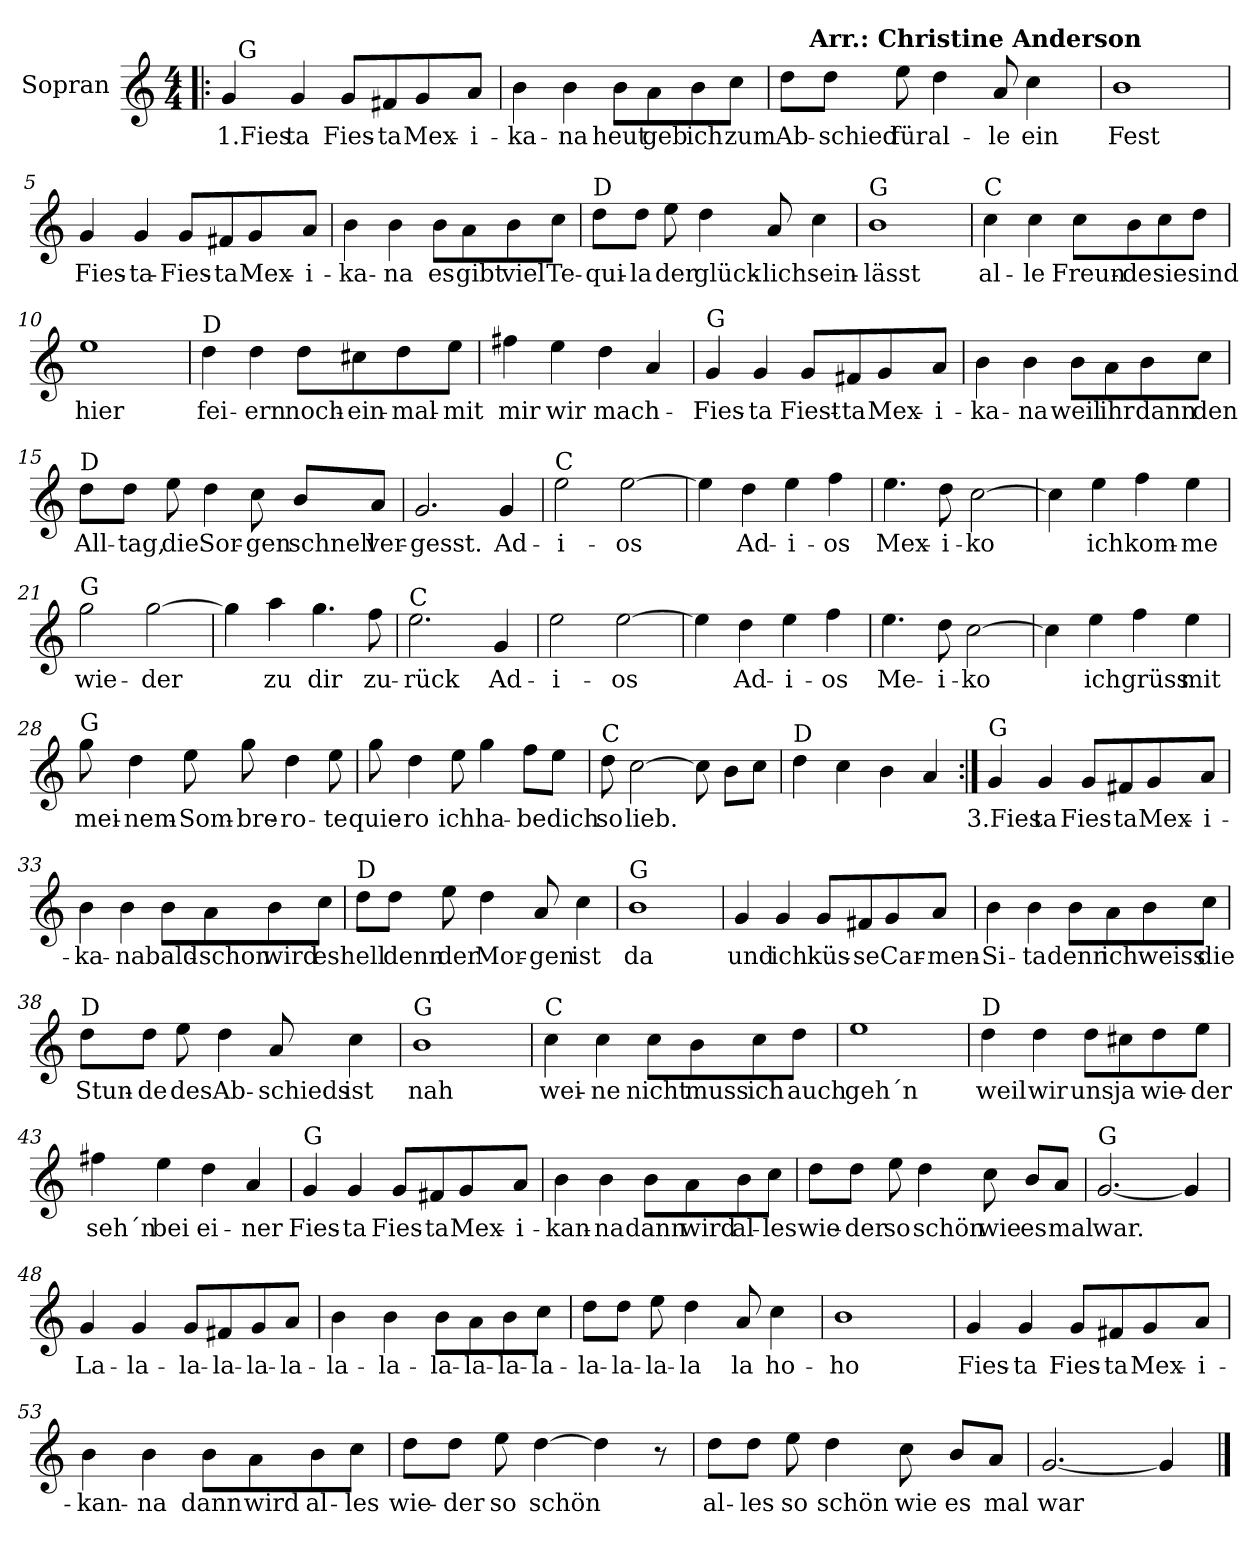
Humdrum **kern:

**kern	**text
*part1	*part1
*staff1	*staff1
*I"Sopran	*
*I'S	*
*clefG2	*
*k[]	*
*C:	*
*M4/4	*
=1!|:	=1!|:
!	!LO:LY:b
*^	*
4g/	32ryy	1.Fies
!	!LO:TX:a:t=G	!
.	2ryy	.
!	!	!LO:LY:b
4g/	.	ta
!	!	!LO:LY:b
8g/L	.	Fies-
.	4...ryy	.
!	!	!LO:LY:b
8f#X/	.	-ta
!	!	!LO:LY:b
8g/	.	Mex-
!	!	!LO:LY:b
8a/J	.	-i-
=2	=2	=2
!	!	!LO:LY:b
*v	*v	*
4b\	-ka-
!	!LO:LY:b
4b\	-na
!	!LO:LY:b
8b\L	heut
!	!LO:LY:b
8a\	geb
!	!LO:LY:b
8b\	ich
!	!LO:LY:b
8cc\J	zum
=3	=3
!LO:TX:a:t=D	!
!	!LO:LY:b
*^	*
8dd\L	16.ryy	Ab-
!	!LO:TX:a:B:t=Arr.&colon; Christine Anderson	!
.	2ryy	.
!	!	!LO:LY:b
8dd\J	.	-schied
!	!	!LO:LY:b
8ee\	.	für
!	!	!LO:LY:b
4dd\	.	al-
.	4ryy	.
!	!	!LO:LY:b
8a/	.	-le
!	!	!LO:LY:b
4cc\	.	ein
.	8ryy	.
.	32ryy	.
!!LO:LB:g=z	!!
=4	=4	=4
!LO:TX:a:t=G	!	!
!	!	!LO:LY:b
*v	*v	*
1b	Fest
=5	=5
!	!LO:LY:b
4g/	Fies-
!	!LO:LY:b
4g/	-ta-
!	!LO:LY:b
8g/L	-Fies-
!	!LO:LY:b
8f#X/	-ta
!	!LO:LY:b
8g/	Mex-
!	!LO:LY:b
8a/J	-i-
=6	=6
!	!LO:LY:b
4b\	-ka-
!	!LO:LY:b
4b\	-na
!	!LO:LY:b
8b\L	es
!	!LO:LY:b
8a\	gibt
!	!LO:LY:b
8b\	viel
!	!LO:LY:b
8cc\J	Te-
=7	=7
!LO:TX:a:t=D	!
!	!LO:LY:b
8dd\L	-qui-
!	!LO:LY:b
8dd\J	-la
!	!LO:LY:b
8ee\	der
!	!LO:LY:b
4dd\	glück-
!	!LO:LY:b
8a/	-lich
!	!LO:LY:b
4cc\	sein-
=8	=8
!LO:TX:a:t=G	!
!	!LO:LY:b
1b	-lässt
!!LO:LB:g=z
=9	=9
!LO:TX:a:t=C	!
!	!LO:LY:b
4cc\	al-
!	!LO:LY:b
4cc\	-le
!	!LO:LY:b
8cc\L	Freun-
!	!LO:LY:b
8b\	-de
!	!LO:LY:b
8cc\	sie
!	!LO:LY:b
8dd\J	sind
=10	=10
!	!LO:LY:b
1ee	hier
=11	=11
!LO:TX:a:t=D	!
!	!LO:LY:b
4dd\	fei-
!	!LO:LY:b
4dd\	-ern
!	!LO:LY:b
8dd\L	noch-
!	!LO:LY:b
8cc#X\	-ein-
!	!LO:LY:b
8dd\	-mal-
!	!LO:LY:b
8ee\J	-mit
=12	=12
!	!LO:LY:b
4ff#X\	mir
!	!LO:LY:b
4ee\	wir
!	!LO:LY:b
4dd\	mach-
4a/	.
!!LO:LB:g=z
=13	=13
!LO:TX:a:t=G	!
!	!LO:LY:b
4g/	-Fies-
!	!LO:LY:b
4g/	-ta
!	!LO:LY:b
8g/L	Fiest-
!	!LO:LY:b
8f#X/	-ta
!	!LO:LY:b
8g/	Mex-
!	!LO:LY:b
8a/J	-i-
=14	=14
!	!LO:LY:b
4b\	-ka-
!	!LO:LY:b
4b\	-na
!	!LO:LY:b
8b\L	weil
!	!LO:LY:b
8a\	ihr
!	!LO:LY:b
8b\	dann
!	!LO:LY:b
8cc\J	den
=15	=15
!LO:TX:a:t=D	!
!	!LO:LY:b
8dd\L	All-
!	!LO:LY:b
8dd\J	-tag,
!	!LO:LY:b
8ee\	die
!	!LO:LY:b
4dd\	Sor-
!	!LO:LY:b
8cc\	-gen
!	!LO:LY:b
8b/L	schnell
!	!LO:LY:b
8a/J	ver-
=16	=16
!	!LO:LY:b
2.g/	-gesst.
!	!LO:LY:b
4g/	Ad-
!!LO:LB:g=z
=17	=17
!LO:TX:a:t=C	!
!	!LO:LY:b
2ee\	-i-
!	!LO:LY:b
[2ee\	-os
=18	=18
4ee\]	.
!	!LO:LY:b
4dd\	Ad-
!	!LO:LY:b
4ee\	-i-
!	!LO:LY:b
4ff\	-os
=19	=19
!	!LO:LY:b
4.ee\	Mex-
!	!LO:LY:b
8dd\	-i-
!	!LO:LY:b
[2cc\	-ko
=20	=20
4cc\]	.
!	!LO:LY:b
4ee\	ich
!	!LO:LY:b
4ff\	kom-
!	!LO:LY:b
4ee\	-me
=21	=21
!LO:TX:a:t=G	!
!	!LO:LY:b
2gg\	wie-
!	!LO:LY:b
[2gg\	-der
=22	=22
4gg\]	.
!	!LO:LY:b
4aa\	zu
!	!LO:LY:b
4.gg\	dir
!	!LO:LY:b
8ff\	zu-
!!LO:LB:g=z
=23	=23
!LO:TX:a:t=C	!
!	!LO:LY:b
2.ee\	-rück
!	!LO:LY:b
4g/	Ad-
=24	=24
!	!LO:LY:b
2ee\	-i-
!	!LO:LY:b
[2ee\	-os
=25	=25
4ee\]	.
!	!LO:LY:b
4dd\	Ad-
!	!LO:LY:b
4ee\	-i-
!	!LO:LY:b
4ff\	-os
=26	=26
!	!LO:LY:b
4.ee\	Me-
!	!LO:LY:b
8dd\	-i-
!	!LO:LY:b
[2cc\	-ko
=27	=27
4cc\]	.
!	!LO:LY:b
4ee\	ich
!	!LO:LY:b
4ff\	grüss
!	!LO:LY:b
4ee\	mit
!!LO:LB:g=z
=28	=28
!LO:TX:a:t=G	!
!	!LO:LY:b
8gg\	mei-
!	!LO:LY:b
4dd\	-nem-
!	!LO:LY:b
8ee\	-Som-
!	!LO:LY:b
8gg\	-bre-
!	!LO:LY:b
4dd\	-ro-
!	!LO:LY:b
8ee\	-te
=29	=29
!	!LO:LY:b
8gg\	quie-
!	!LO:LY:b
4dd\	-ro
!	!LO:LY:b
8ee\	ich
!	!LO:LY:b
4gg\	ha-
!	!LO:LY:b
8ff\L	-be
!	!LO:LY:b
8ee\J	dich
=30	=30
!LO:TX:a:t=C	!
!	!LO:LY:b
8dd\	so
!	!LO:LY:b
[2cc\	lieb.
8cc\]	.
8b\L	.
8cc\J	.
=31	=31
!LO:TX:a:t=D	!
4dd\	.
4cc\	.
4b\	.
4a/	.
!!LO:LB:g=z
=32:|!	=32:|!
!LO:TX:a:t=G	!
!	!LO:LY:b
4g/	3.Fies
!	!LO:LY:b
4g/	ta
!	!LO:LY:b
8g/L	Fies-
!	!LO:LY:b
8f#X/	-ta
!	!LO:LY:b
8g/	Mex-
!	!LO:LY:b
8a/J	-i-
=33	=33
!	!LO:LY:b
4b\	-ka-
!	!LO:LY:b
4b\	-na
!	!LO:LY:b
8b\L	bald-
!	!LO:LY:b
8a\	-schon
!	!LO:LY:b
8b\	wird
!	!LO:LY:b
8cc\J	es
=34	=34
!LO:TX:a:t=D	!
!	!LO:LY:b
8dd\L	hell
!	!LO:LY:b
8dd\J	denn
!	!LO:LY:b
8ee\	der
!	!LO:LY:b
4dd\	Mor-
!	!LO:LY:b
8a/	-gen
!	!LO:LY:b
4cc\	ist
=35	=35
!LO:TX:a:t=G	!
!	!LO:LY:b
1b	da
!!LO:LB:g=z
=36	=36
!	!LO:LY:b
4g/	und
!	!LO:LY:b
4g/	ich
!	!LO:LY:b
8g/L	küs-
!	!LO:LY:b
8f#X/	-se
!	!LO:LY:b
8g/	Car-
!	!LO:LY:b
8a/J	-men-
=37	=37
!	!LO:LY:b
4b\	-Si-
!	!LO:LY:b
4b\	-ta
!	!LO:LY:b
8b\L	denn
!	!LO:LY:b
8a\	ich
!	!LO:LY:b
8b\	weiss
!	!LO:LY:b
8cc\J	die
=38	=38
!LO:TX:a:t=D	!
!	!LO:LY:b
8dd\L	Stun-
!	!LO:LY:b
8dd\J	-de
!	!LO:LY:b
8ee\	des
!	!LO:LY:b
4dd\	Ab-
!	!LO:LY:b
8a/	-schieds
!	!LO:LY:b
4cc\	ist
=39	=39
!LO:TX:a:t=G	!
!	!LO:LY:b
1b	nah
!!LO:LB:g=z
=40	=40
!LO:TX:a:t=C	!
!	!LO:LY:b
4cc\	wei-
!	!LO:LY:b
4cc\	-ne
!	!LO:LY:b
8cc\L	nicht
!	!LO:LY:b
8b\	muss
!	!LO:LY:b
8cc\	ich
!	!LO:LY:b
8dd\J	auch
=41	=41
!	!LO:LY:b
1ee	geh´n
=42	=42
!LO:TX:a:t=D	!
!	!LO:LY:b
4dd\	weil
!	!LO:LY:b
4dd\	wir
!	!LO:LY:b
8dd\L	uns
!	!LO:LY:b
8cc#X\	ja
!	!LO:LY:b
8dd\	wie-
!	!LO:LY:b
8ee\J	-der
=43	=43
!	!LO:LY:b
4ff#X\	seh´n
!	!LO:LY:b
4ee\	bei
!	!LO:LY:b
4dd\	ei-
!	!LO:LY:b
4a/	-ner
!!LO:LB:g=z
=44	=44
!LO:TX:a:t=G	!
!	!LO:LY:b
4g/	Fies-
!	!LO:LY:b
4g/	-ta
!	!LO:LY:b
8g/L	Fies-
!	!LO:LY:b
8f#X/	-ta
!	!LO:LY:b
8g/	Mex-
!	!LO:LY:b
8a/J	-i-
=45	=45
!	!LO:LY:b
4b\	-kan-
!	!LO:LY:b
4b\	-na
!	!LO:LY:b
8b\L	dann
!	!LO:LY:b
8a\	wird
!	!LO:LY:b
8b\	al-
!	!LO:LY:b
8cc\J	-les
=46	=46
!	!LO:LY:b
8dd\L	wie-
!	!LO:LY:b
8dd\J	-der
!	!LO:LY:b
8ee\	so
!	!LO:LY:b
4dd\	schön
!	!LO:LY:b
8cc\	wie
!	!LO:LY:b
8b/L	es
!	!LO:LY:b
8a/J	mal
=47	=47
!LO:TX:a:t=G	!
!	!LO:LY:b
[2.g/	war.
4g/]	.
!!LO:PB:g=z
=48	=48
!	!LO:LY:b
4g/	La-
!	!LO:LY:b
4g/	-la-
!	!LO:LY:b
8g/L	-la-
!	!LO:LY:b
8f#X/	-la-
!	!LO:LY:b
8g/	-la-
!	!LO:LY:b
8a/J	-la-
=49	=49
!	!LO:LY:b
4b\	-la-
!	!LO:LY:b
4b\	-la-
!	!LO:LY:b
8b\L	-la-
!	!LO:LY:b
8a\	-la-
!	!LO:LY:b
8b\	-la-
!	!LO:LY:b
8cc\J	-la-
=50	=50
!	!LO:LY:b
8dd\L	-la-
!	!LO:LY:b
8dd\J	-la-
!	!LO:LY:b
8ee\	-la-
!	!LO:LY:b
4dd\	-la
!	!LO:LY:b
8a/	la
!	!LO:LY:b
4cc\	ho-
=51	=51
!	!LO:LY:b
1b	-ho
=52	=52
!	!LO:LY:b
4g/	Fies-
!	!LO:LY:b
4g/	-ta
!	!LO:LY:b
8g/L	Fies-
!	!LO:LY:b
8f#X/	-ta
!	!LO:LY:b
8g/	Mex-
!	!LO:LY:b
8a/J	-i-
!!LO:LB:g=z
=53	=53
!	!LO:LY:b
4b\	-kan-
!	!LO:LY:b
4b\	-na
!	!LO:LY:b
8b\L	dann
!	!LO:LY:b
8a\	wird
!	!LO:LY:b
8b\	al-
!	!LO:LY:b
8cc\J	-les
=54	=54
!	!LO:LY:b
8dd\L	wie-
!	!LO:LY:b
8dd\J	-der
!	!LO:LY:b
8ee\	so
!	!LO:LY:b
[4dd\	schön
4dd\]	.
8r	.
=55	=55
!	!LO:LY:b
8dd\L	al-
!	!LO:LY:b
8dd\J	-les
!	!LO:LY:b
8ee\	so
!	!LO:LY:b
4dd\	schön
!	!LO:LY:b
8cc\	wie
!	!LO:LY:b
8b/L	es
!	!LO:LY:b
8a/J	mal
=56	=56
!	!LO:LY:b
[2.g/	war
4g/]	.
==	==
*-	*-
